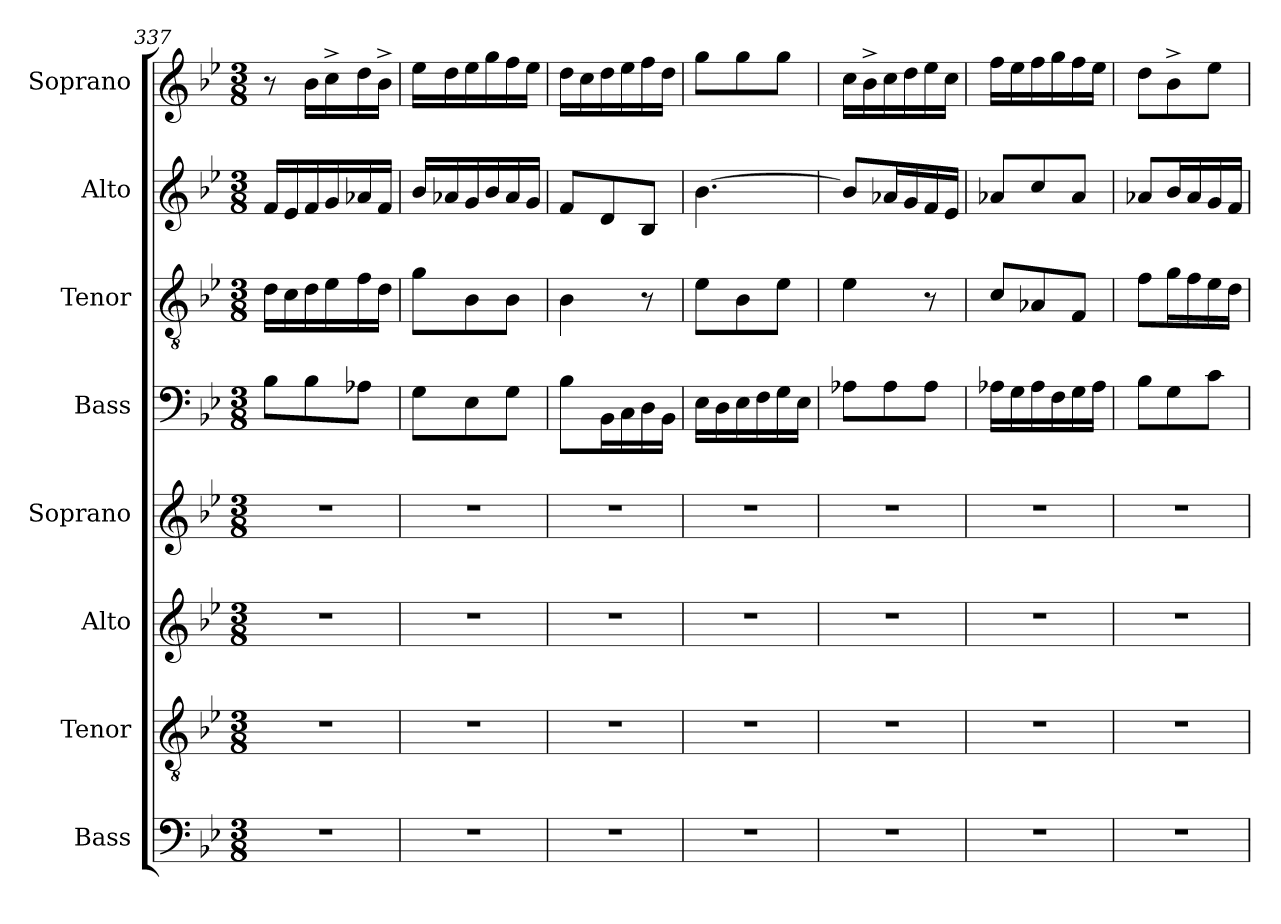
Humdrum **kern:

**kern	**kern	**kern	**kern	**kern	**kern	**kern	**kern
*part8	*part7	*part6	*part5	*part4	*part3	*part2	*part1
*staff8	*staff7	*staff6	*staff5	*staff4	*staff3	*staff2	*staff1
*I"Bass	*I"Tenor	*I"Alto	*I"Soprano	*I"Bass	*I"Tenor	*I"Alto	*I"Soprano
*clefF4	*clefGv2	*clefG2	*clefG2	*clefF4	*clefGv2	*clefG2	*clefG2
*k[b-e-]	*k[b-e-]	*k[b-e-]	*k[b-e-]	*k[b-e-]	*k[b-e-]	*k[b-e-]	*k[b-e-]
*B-:	*B-:	*B-:	*B-:	*B-:	*B-:	*B-:	*B-:
*M3/8	*M3/8	*M3/8	*M3/8	*M3/8	*M3/8	*M3/8	*M3/8
=337	=337	=337	=337	=337	=337	=337	=337
4.r	4.r	4.r	4.r	8B-\L	16d\LL	16f/LL	8r
.	.	.	.	.	16c\	16e-/	.
.	.	.	.	8B-\	16d\	16f/	16b-\LL
.	.	.	.	.	16e-\	16g/	16cc^>\
.	.	.	.	8A-X\J	16f\	16a-X/	16dd\
.	.	.	.	.	16d\JJ	16f/JJ	16b-^>\JJ
=338	=338	=338	=338	=338	=338	=338	=338
4.r	4.r	4.r	4.r	8G\L	8g\L	16b-/LL	16ee-\LL
.	.	.	.	.	.	16a-X/	16dd\
.	.	.	.	8E-\	8B-\	16g/	16ee-\
.	.	.	.	.	.	16b-/	16gg\
.	.	.	.	8G\J	8B-\J	16a-/	16ff\
.	.	.	.	.	.	16g/JJ	16ee-\JJ
=339	=339	=339	=339	=339	=339	=339	=339
4.r	4.r	4.r	4.r	8B-\L	4B-\	8f/L	16dd\LL
.	.	.	.	.	.	.	16cc\
.	.	.	.	16BB-\L	.	8d/	16dd\
.	.	.	.	16C\	.	.	16ee-\
.	.	.	.	16D\	8r	8B-/J	16ff\
.	.	.	.	16BB-\JJ	.	.	16dd\JJ
=340	=340	=340	=340	=340	=340	=340	=340
4.r	4.r	4.r	4.r	16E-\LL	8e-\L	[<4.b-\	8gg\L
.	.	.	.	16D\	.	.	.
.	.	.	.	16E-\	8B-\	.	8gg\
.	.	.	.	16F\	.	.	.
.	.	.	.	16G\	8e-\J	.	8gg\J
.	.	.	.	16E-\JJ	.	.	.
!!LO:LB:g=z
=341	=341	=341	=341	=341	=341	=341	=341
4.r	4.r	4.r	4.r	8A-X\L	4e-\	8b-/L]	16cc\LL
.	.	.	.	.	.	.	16b-^>\
.	.	.	.	8A-\	.	16a-X/L	16cc\
.	.	.	.	.	.	16g/	16dd\
.	.	.	.	8A-\J	8r	16f/	16ee-\
.	.	.	.	.	.	16e-/JJ	16cc\JJ
=342	=342	=342	=342	=342	=342	=342	=342
4.r	4.r	4.r	4.r	16A-X\LL	8c/L	8a-X/L	16ff\LL
.	.	.	.	16G\	.	.	16ee-\
.	.	.	.	16A-\	8A-X/	8cc/	16ff\
.	.	.	.	16F\	.	.	16gg\
.	.	.	.	16G\	8F/J	8a-/J	16ff\
.	.	.	.	16A-\JJ	.	.	16ee-\JJ
=343	=343	=343	=343	=343	=343	=343	=343
4.r	4.r	4.r	4.r	8B-\L	8f\L	8a-X/L	8dd\L
.	.	.	.	8G\	16g\L	16b-/L	8b-^>\
.	.	.	.	.	16f\	16a-/	.
.	.	.	.	8c\J	16e-\	16g/	8ee-\J
.	.	.	.	.	16d\JJ	16f/JJ	.
=	=	=	=	=	=	=	=
*-	*-	*-	*-	*-	*-	*-	*-
